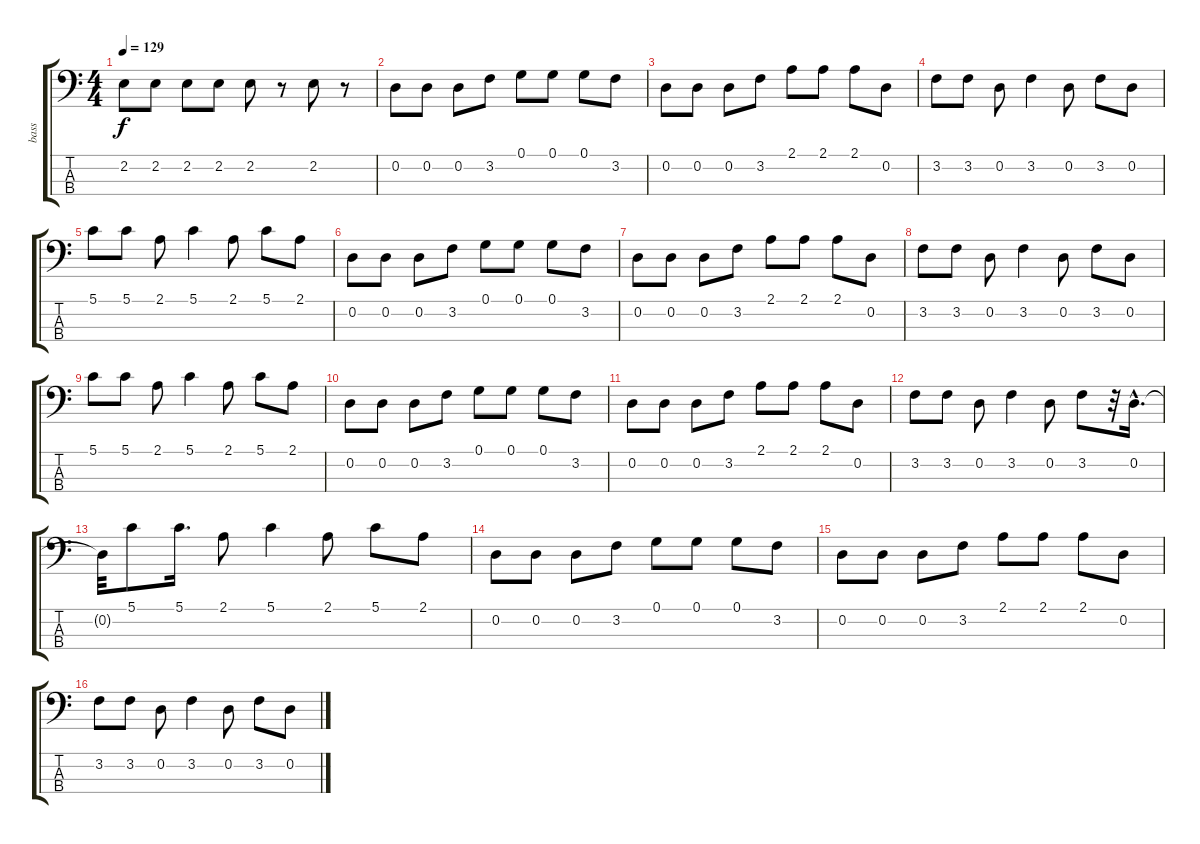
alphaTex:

\track ("bass" "bass") {instrument electricbasspick}
\staff {score tabs}
\tuning (G2 D2 A1 D1) {hide}
\ts (4 4)
\tempo 129
\clef f4
\ks c
2.2.8{dy f} 2.2.8 2.2.8 2.2.8 2.2.8 r.8 2.2.8 r.8 |
0.2.8 0.2.8 0.2.8 3.2.8 0.1.8 0.1.8 0.1.8 3.2.8 |
0.2.8 0.2.8 0.2.8 3.2.8 2.1.8 2.1.8 2.1.8 0.2.8 |
3.2.8 3.2.8 0.2.8 3.2.4 0.2.8 3.2.8 0.2.8 |
5.1.8 5.1.8 2.1.8 5.1.4 2.1.8 5.1.8 2.1.8 |
0.2.8 0.2.8 0.2.8 3.2.8 0.1.8 0.1.8 0.1.8 3.2.8 |
0.2.8 0.2.8 0.2.8 3.2.8 2.1.8 2.1.8 2.1.8 0.2.8 |
3.2.8 3.2.8 0.2.8 3.2.4 0.2.8 3.2.8 0.2.8 |
5.1.8 5.1.8 2.1.8 5.1.4 2.1.8 5.1.8 2.1.8 |
0.2.8 0.2.8 0.2.8 3.2.8 0.1.8 0.1.8 0.1.8 3.2.8 |
0.2.8 0.2.8 0.2.8 3.2.8 2.1.8 2.1.8 2.1.8 0.2.8 |
3.2.8 3.2.8 0.2.8 3.2.4 0.2.8 3.2.8 r.32 0.2{hac}.16{d} |
0.2{t}.32 5.1.8 5.1.16{d} 2.1.8 5.1.4 2.1.8 5.1.8 2.1.8 |
0.2.8 0.2.8 0.2.8 3.2.8 0.1.8 0.1.8 0.1.8 3.2.8 |
0.2.8 0.2.8 0.2.8 3.2.8 2.1.8 2.1.8 2.1.8 0.2.8 |
3.2.8 3.2.8 0.2.8 3.2.4 0.2.8 3.2.8 0.2.8
